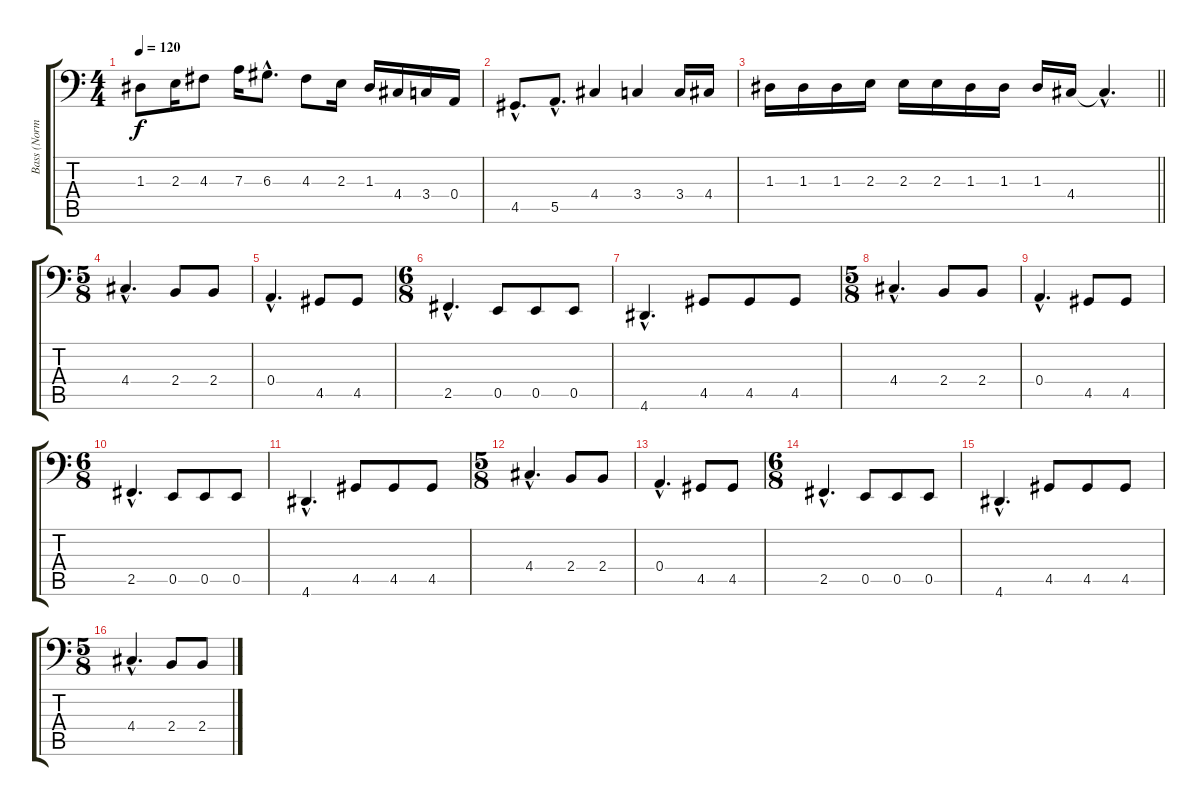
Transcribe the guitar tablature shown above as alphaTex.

\track ("Bass (Norm.)" "Bass (Norm") {instrument electricbassfinger}
\staff {score tabs}
\tuning (C3 G2 D2 A1 E1 B0) {hide}
\ts (4 4)
\tempo 120
\clef f4
\ks c
1.3.8{dy f} 2.3.16 4.3.8 7.3.16 6.3{hac}.8{d} 4.3.8 2.3.16 1.3.16 4.4.16 3.4.16 0.4.16 |
4.5{hac}.8{d} 5.5{hac}.8{d} 4.4.4 3.4.4 3.4.16 4.4.16 |
\barLineRight lightlight
1.3.16 1.3.16 1.3.16 2.3.16 2.3.16 2.3.16 1.3.16 1.3.16 1.3.16 4.4.16 4.4{hac t}.4{d} |
\ts (5 8)
4.4{hac}.4{d} 2.4.8 2.4.8 |
0.4{hac}.4{d} 4.5.8 4.5.8 |
\ts (6 8)
2.5{hac}.4{d} 0.5.8 0.5.8 0.5.8 |
4.6{hac}.4{d} 4.5.8 4.5.8 4.5.8 |
\ts (5 8)
4.4{hac}.4{d} 2.4.8 2.4.8 |
0.4{hac}.4{d} 4.5.8 4.5.8 |
\ts (6 8)
2.5{hac}.4{d} 0.5.8 0.5.8 0.5.8 |
4.6{hac}.4{d} 4.5.8 4.5.8 4.5.8 |
\ts (5 8)
4.4{hac}.4{d} 2.4.8 2.4.8 |
0.4{hac}.4{d} 4.5.8 4.5.8 |
\ts (6 8)
2.5{hac}.4{d} 0.5.8 0.5.8 0.5.8 |
4.6{hac}.4{d} 4.5.8 4.5.8 4.5.8 |
\ts (5 8)
4.4{hac}.4{d} 2.4.8 2.4.8
